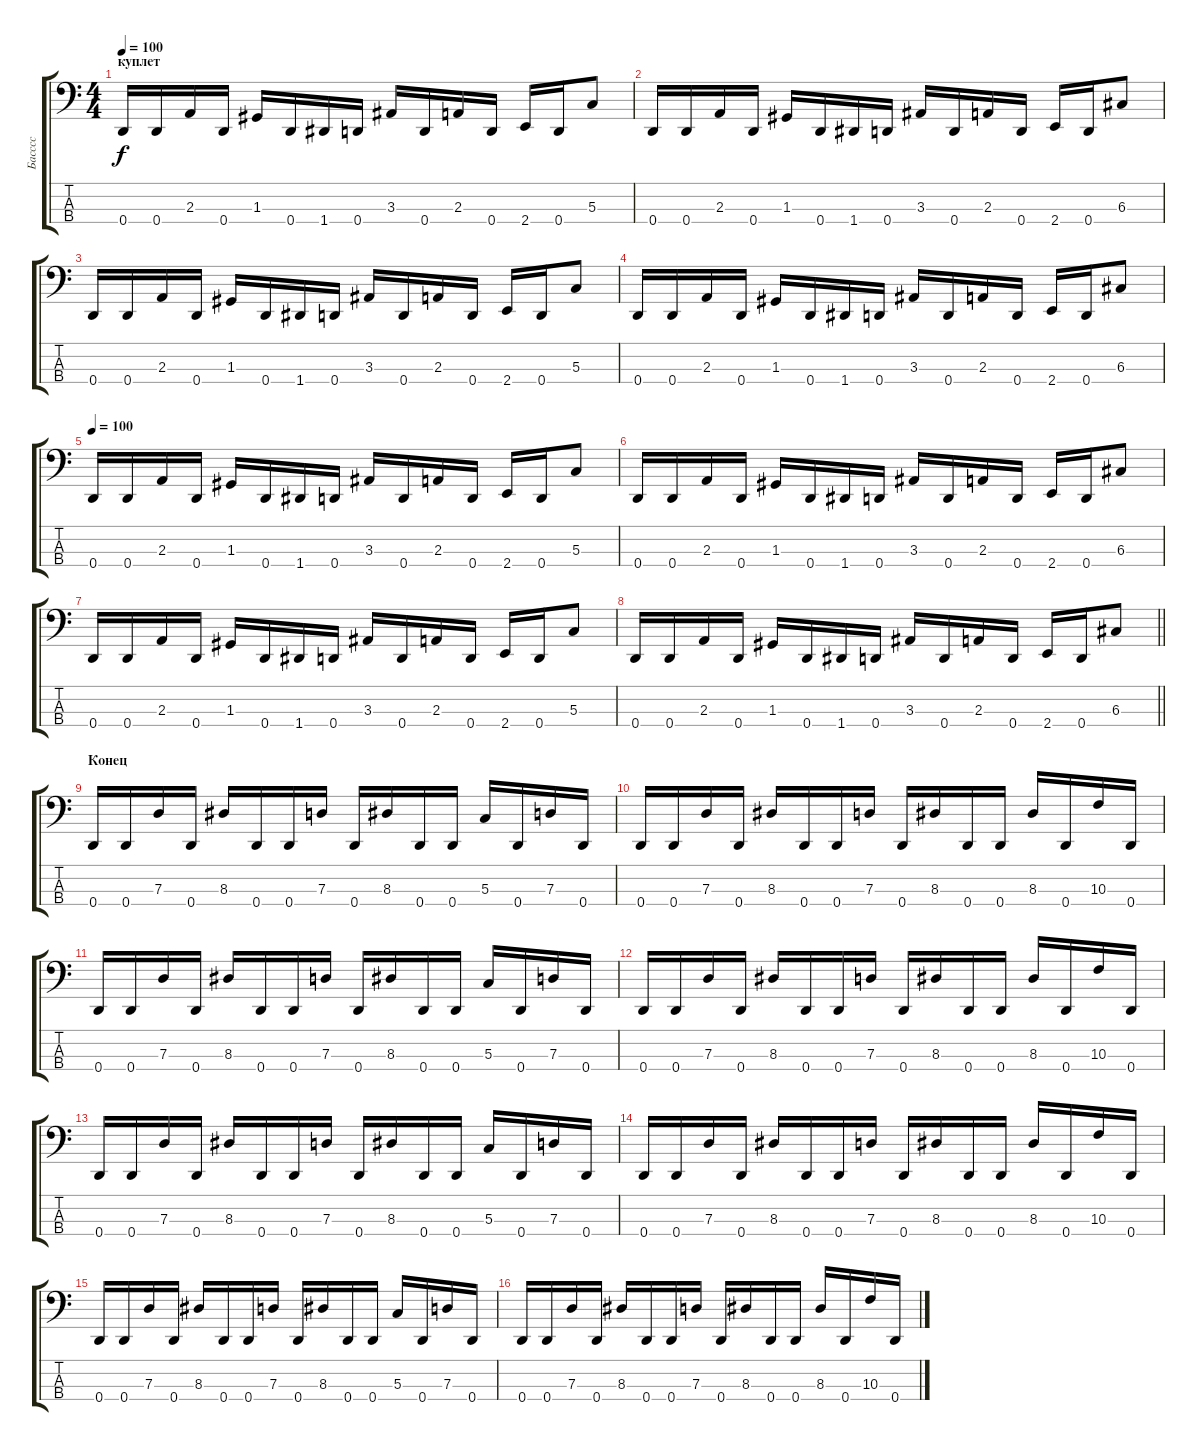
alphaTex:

\track ("Басссс" "Басссс") {instrument electricbassfinger}
\staff {score tabs}
\tuning (F2 C2 G1 D1) {hide}
\ts (4 4)
\section ("" "куплет ")
\tempo 100
\clef f4
\ks c
0.4.16{dy f} 0.4.16 2.3.16 0.4.16 1.3.16 0.4.16 1.4.16 0.4.16 3.3.16 0.4.16 2.3.16 0.4.16 2.4.16 0.4.16 5.3.8 |
0.4.16 0.4.16 2.3.16 0.4.16 1.3.16 0.4.16 1.4.16 0.4.16 3.3.16 0.4.16 2.3.16 0.4.16 2.4.16 0.4.16 6.3.8 |
0.4.16 0.4.16 2.3.16 0.4.16 1.3.16 0.4.16 1.4.16 0.4.16 3.3.16 0.4.16 2.3.16 0.4.16 2.4.16 0.4.16 5.3.8 |
0.4.16 0.4.16 2.3.16 0.4.16 1.3.16 0.4.16 1.4.16 0.4.16 3.3.16 0.4.16 2.3.16 0.4.16 2.4.16 0.4.16 6.3.8 |
\tempo 100
0.4.16 0.4.16 2.3.16 0.4.16 1.3.16 0.4.16 1.4.16 0.4.16 3.3.16 0.4.16 2.3.16 0.4.16 2.4.16 0.4.16 5.3.8 |
0.4.16 0.4.16 2.3.16 0.4.16 1.3.16 0.4.16 1.4.16 0.4.16 3.3.16 0.4.16 2.3.16 0.4.16 2.4.16 0.4.16 6.3.8 |
0.4.16 0.4.16 2.3.16 0.4.16 1.3.16 0.4.16 1.4.16 0.4.16 3.3.16 0.4.16 2.3.16 0.4.16 2.4.16 0.4.16 5.3.8 |
\barLineRight lightlight
0.4.16 0.4.16 2.3.16 0.4.16 1.3.16 0.4.16 1.4.16 0.4.16 3.3.16 0.4.16 2.3.16 0.4.16 2.4.16 0.4.16 6.3.8 |
\section ("" "Конец")
0.4.16 0.4.16 7.3.16 0.4.16 8.3.16 0.4.16 0.4.16 7.3.16 0.4.16 8.3.16 0.4.16 0.4.16 5.3.16 0.4.16 7.3.16 0.4.16 |
0.4.16 0.4.16 7.3.16 0.4.16 8.3.16 0.4.16 0.4.16 7.3.16 0.4.16 8.3.16 0.4.16 0.4.16 8.3.16 0.4.16 10.3.16 0.4.16 |
0.4.16 0.4.16 7.3.16 0.4.16 8.3.16 0.4.16 0.4.16 7.3.16 0.4.16 8.3.16 0.4.16 0.4.16 5.3.16 0.4.16 7.3.16 0.4.16 |
0.4.16 0.4.16 7.3.16 0.4.16 8.3.16 0.4.16 0.4.16 7.3.16 0.4.16 8.3.16 0.4.16 0.4.16 8.3.16 0.4.16 10.3.16 0.4.16 |
0.4.16 0.4.16 7.3.16 0.4.16 8.3.16 0.4.16 0.4.16 7.3.16 0.4.16 8.3.16 0.4.16 0.4.16 5.3.16 0.4.16 7.3.16 0.4.16 |
0.4.16 0.4.16 7.3.16 0.4.16 8.3.16 0.4.16 0.4.16 7.3.16 0.4.16 8.3.16 0.4.16 0.4.16 8.3.16 0.4.16 10.3.16 0.4.16 |
0.4.16 0.4.16 7.3.16 0.4.16 8.3.16 0.4.16 0.4.16 7.3.16 0.4.16 8.3.16 0.4.16 0.4.16 5.3.16 0.4.16 7.3.16 0.4.16 |
0.4.16 0.4.16 7.3.16 0.4.16 8.3.16 0.4.16 0.4.16 7.3.16 0.4.16 8.3.16 0.4.16 0.4.16 8.3.16 0.4.16 10.3.16 0.4.16
